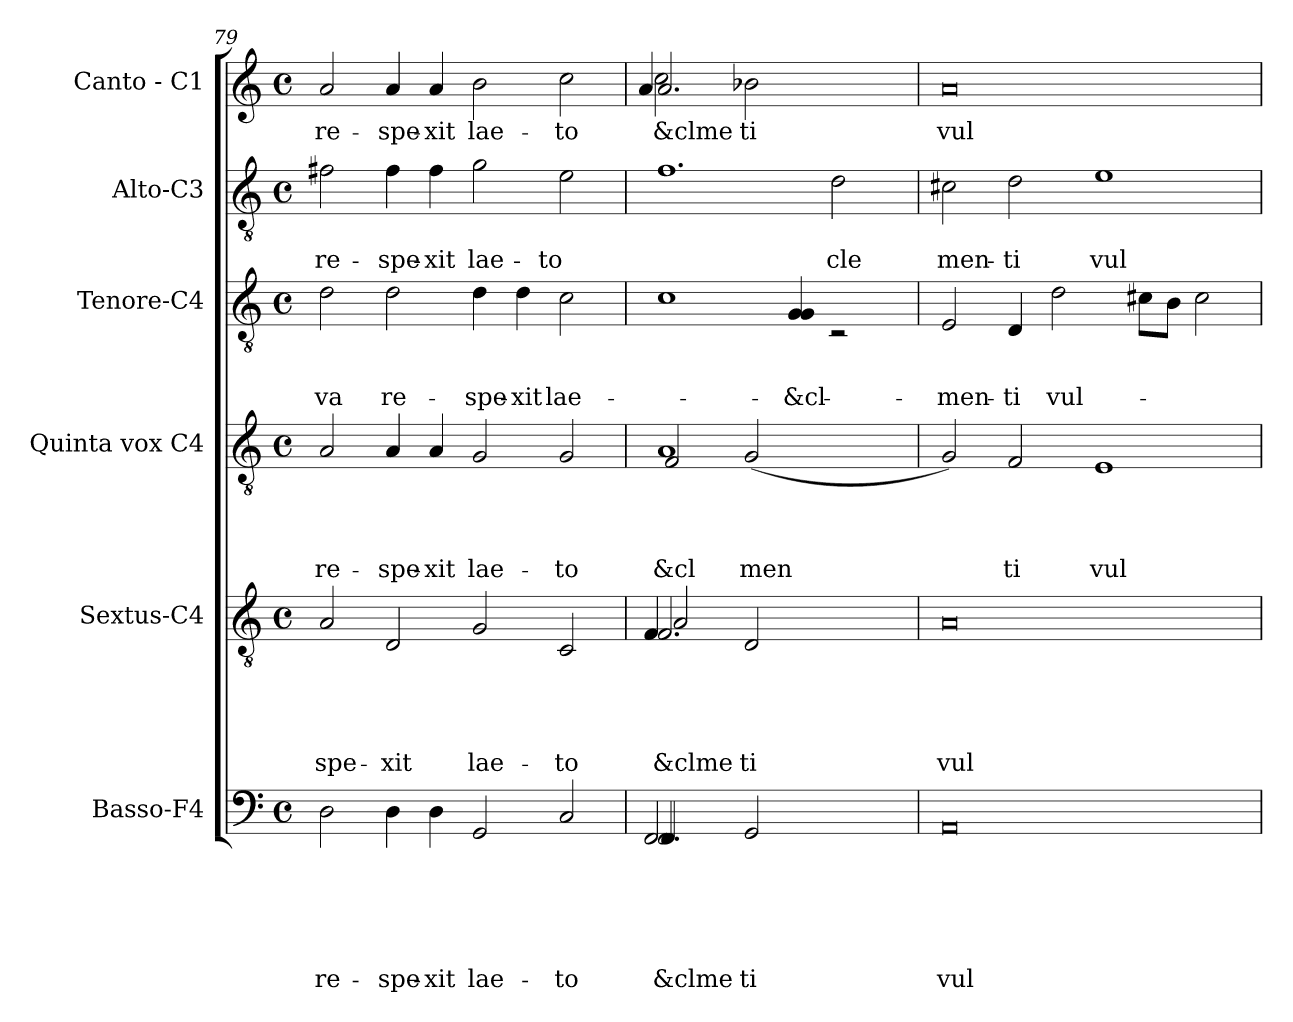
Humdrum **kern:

**kern	**text	**text	**text	**text	**text	**text	**kern	**text	**text	**text	**text	**text	**kern	**text	**text	**text	**text	**kern	**text	**text	**text	**kern	**text	**text	**kern	**text
*part6	*part6	*part6	*part6	*part6	*part6	*part6	*part5	*part5	*part5	*part5	*part5	*part5	*part4	*part4	*part4	*part4	*part4	*part3	*part3	*part3	*part3	*part2	*part2	*part2	*part1	*part1
*staff6	*staff6	*staff6	*staff6	*staff6	*staff6	*staff6	*staff5	*staff5	*staff5	*staff5	*staff5	*staff5	*staff4	*staff4	*staff4	*staff4	*staff4	*staff3	*staff3	*staff3	*staff3	*staff2	*staff2	*staff2	*staff1	*staff1
*I"Basso-F4	*	*	*	*	*	*	*I"Sextus-C4	*	*	*	*	*	*I"Quinta vox C4	*	*	*	*	*I"Tenore-C4	*	*	*	*I"Alto-C3	*	*	*I"Canto - C1	*
*clefF4	*	*	*	*	*	*	*clefGv2	*	*	*	*	*	*clefGv2	*	*	*	*	*clefGv2	*	*	*	*clefGv2	*	*	*clefG2	*
*k[]	*	*	*	*	*	*	*k[]	*	*	*	*	*	*k[]	*	*	*	*	*k[]	*	*	*	*k[]	*	*	*k[]	*
*C:	*	*	*	*	*	*	*C:	*	*	*	*	*	*C:	*	*	*	*	*C:	*	*	*	*C:	*	*	*C:	*
*M4/4	*	*	*	*	*	*	*M4/4	*	*	*	*	*	*M4/4	*	*	*	*	*M4/4	*	*	*	*M4/4	*	*	*M4/4	*
*met(c)	*	*	*	*	*	*	*met(c)	*	*	*	*	*	*met(c)	*	*	*	*	*met(c)	*	*	*	*met(c)	*	*	*met(c)	*
=79	=79	=79	=79	=79	=79	=79	=79	=79	=79	=79	=79	=79	=79	=79	=79	=79	=79	=79	=79	=79	=79	=79	=79	=79	=79	=79
!	!	!	!	!	!	!LO:LY:b	!	!	!	!	!	!LO:LY:b	!	!	!	!	!LO:LY:b	!	!	!	!LO:LY:b	!	!	!LO:LY:b	!	!LO:LY:b
2D\	.	.	.	.	.	re-	2A/	.	.	.	.	-spe-	2A/	.	.	.	re-	2d\	.	.	-va	2f#X\	.	re-	2a/	re-
!	!	!	!	!	!	!LO:LY:b	!	!	!	!	!	!LO:LY:b	!	!	!	!	!LO:LY:b	!	!	!	!LO:LY:b	!	!	!LO:LY:b	!	!LO:LY:b
4D\	.	.	.	.	.	-spe-	2D/	.	.	.	.	-xit	4A/	.	.	.	-spe-	2d\	.	.	re-	4f#\	.	-spe-	4a/	-spe-
!	!	!	!	!	!	!LO:LY:b	!	!	!	!	!	!	!	!	!	!	!LO:LY:b	!	!	!	!	!	!	!LO:LY:b	!	!LO:LY:b
4D\	.	.	.	.	.	-xit	.	.	.	.	.	.	4A/	.	.	.	-xit	.	.	.	.	4f#\	.	-xit	4a/	-xit
!	!	!	!	!	!	!LO:LY:b	!	!	!	!	!	!LO:LY:b	!	!	!	!	!LO:LY:b	!	!	!	!LO:LY:b	!	!	!LO:LY:b	!	!LO:LY:b
2GG/	.	.	.	.	.	lae-	2G/	.	.	.	.	lae-	2G/	.	.	.	lae-	4d\	.	.	-spe-	2g\	.	lae-	2b\	lae-
!	!	!	!	!	!	!	!	!	!	!	!	!	!	!	!	!	!	!	!	!	!LO:LY:b	!	!	!	!	!
.	.	.	.	.	.	.	.	.	.	.	.	.	.	.	.	.	.	4d\	.	.	-xit	.	.	.	.	.
!	!	!	!	!	!	!LO:LY:b	!	!	!	!	!	!LO:LY:b	!	!	!	!	!LO:LY:b	!	!	!	!LO:LY:b	!	!	!LO:LY:b	!	!LO:LY:b
2C/	.	.	.	.	.	-to	2C/	.	.	.	.	-to	2G/	.	.	.	-to	2c\	.	.	lae-	2e\	.	-to	2cc\	-to
=80	=80	=80	=80	=80	=80	=80	=80	=80	=80	=80	=80	=80	=80	=80	=80	=80	=80	=80	=80	=80	=80	=80	=80	=80	=80	=80
*^	*	*	*	*	*	*	*	*	*	*	*	*	*	*	*	*	*	*	*	*	*	*	*	*	*	*
*	*^	*	*	*	*	*	*	*	*	*	*	*	*	*	*	*	*	*	*	*	*	*	*	*	*	*	*
!	!	!	!	!	!	!	!	!LO:LY:b	!	!	!	!	!	!LO:LY:b	!	!	!	!	!LO:LY:b	!	!	!	!	!	!	!	!	!LO:LY:b
*	*	*	*	*	*	*	*	*	*^	*	*	*	*	*	*^	*	*	*	*	*^	*	*	*	*^	*	*	*^	*
*	*	*	*	*	*	*	*	*	*	*^	*	*	*	*	*	*	*	*	*	*	*	*	*	*	*	*	*	*	*	*	*	*^	*
2.FF/	2FF/	4FF/	.	.	.	.	.	&clme	2.F/	2A/	4F/	.	.	.	.	&clme	1A	2F/	.	.	.	&cl	1c	2.ryy	.	.	.	1.f	1ryy	.	.	2.a/	2cc\	4a/	&clme
.	.	4ryy	.	.	.	.	.	.	.	.	4ryy	.	.	.	.	.	.	.	.	.	.	.	.	.	.	.	.	.	.	.	.	.	.	4ryy	.
!	!	!	!	!	!	!	!	!LO:LY:b	!	!	!	!	!	!	!	!LO:LY:b	!	!	!	!	!	!LO:LY:b	!	!	!	!	!	!	!	!	!	!	!	!	!LO:LY:b
.	2ryy	2GG/	.	.	.	.	.	ti	.	2ryy	2D/	.	.	.	.	ti	.	(<2G/	.	.	.	men-	.	.	.	.	.	.	.	.	.	.	2ryy	2b-X\	ti
!	!	!	!	!	!	!	!	!	!	!	!	!	!	!	!	!	!	!	!	!	!	!	!	!	!	!	!LO:LY:b	!	!	!	!	!	!	!	!
2ryy	.	.	.	.	.	.	.	.	2ryy	.	.	.	.	.	.	.	.	.	.	.	.	.	.	4G/ 4G/	.	.	-&cl	.	.	.	.	2ryy	.	.	.
!	!	!	!	!	!	!	!	!	!	!	!	!	!	!	!	!	!	!	!	!	!	!	!	!	!	!	!	!	!	!	!LO:LY:b	!	!	!	!
.	2ryy	2ryy	.	.	.	.	.	.	.	2ryy	2ryy	.	.	.	.	.	2ryy	2ryy	.	.	.	.	2ryy	2rC	.	.	.	.	2d\	.	cle-	.	2ryy	2ryy	.
4ryy	.	.	.	.	.	.	.	.	4ryy	.	.	.	.	.	.	.	.	.	.	.	.	.	.	.	.	.	.	.	.	.	.	4ryy	.	.	.
*v	*v	*v	*	*	*	*	*	*	*	*	*	*	*	*	*	*	*v	*v	*	*	*	*	*v	*v	*	*	*	*v	*v	*	*	*v	*v	*v	*
*	*	*	*	*	*	*	*v	*v	*v	*	*	*	*	*	*	*	*	*	*	*	*	*	*	*	*	*	*	*
!!LO:PB:g=z
=81	=81	=81	=81	=81	=81	=81	=81	=81	=81	=81	=81	=81	=81	=81	=81	=81	=81	=81	=81	=81	=81	=81	=81	=81	=81	=81
!	!	!	!	!	!	!LO:LY:b	!	!	!	!	!	!LO:LY:b	!	!	!	!	!	!	!	!	!LO:LY:b	!	!	!LO:LY:b	!	!LO:LY:b
0AA	.	.	.	.	.	vul-	0A	.	.	.	.	vul-	2G/)	.	.	.	.	2E/	.	.	men-	2c#X\	.	-men-	0a	vul-
!	!	!	!	!	!	!	!	!	!	!	!	!	!	!	!	!	!LO:LY:b	!	!	!	!LO:LY:b	!	!	!LO:LY:b	!	!
.	.	.	.	.	.	.	.	.	.	.	.	.	2F/	.	.	.	-ti	4D/	.	.	-ti	2d\	.	-ti	.	.
!	!	!	!	!	!	!	!	!	!	!	!	!	!	!	!	!	!	!	!	!	!LO:LY:b	!	!	!	!	!
.	.	.	.	.	.	.	.	.	.	.	.	.	.	.	.	.	.	2d\	.	.	vul-	.	.	.	.	.
!	!	!	!	!	!	!	!	!	!	!	!	!	!	!	!	!	!LO:LY:b	!	!	!	!	!	!	!LO:LY:b	!	!
.	.	.	.	.	.	.	.	.	.	.	.	.	1E	.	.	.	vul-	.	.	.	.	1e	.	vul-	.	.
.	.	.	.	.	.	.	.	.	.	.	.	.	.	.	.	.	.	8c#X\L	.	.	.	.	.	.	.	.
.	.	.	.	.	.	.	.	.	.	.	.	.	.	.	.	.	.	8B\J	.	.	.	.	.	.	.	.
.	.	.	.	.	.	.	.	.	.	.	.	.	.	.	.	.	.	2c#\	.	.	.	.	.	.	.	.
=	=	=	=	=	=	=	=	=	=	=	=	=	=	=	=	=	=	=	=	=	=	=	=	=	=	=
*-	*-	*-	*-	*-	*-	*-	*-	*-	*-	*-	*-	*-	*-	*-	*-	*-	*-	*-	*-	*-	*-	*-	*-	*-	*-	*-
